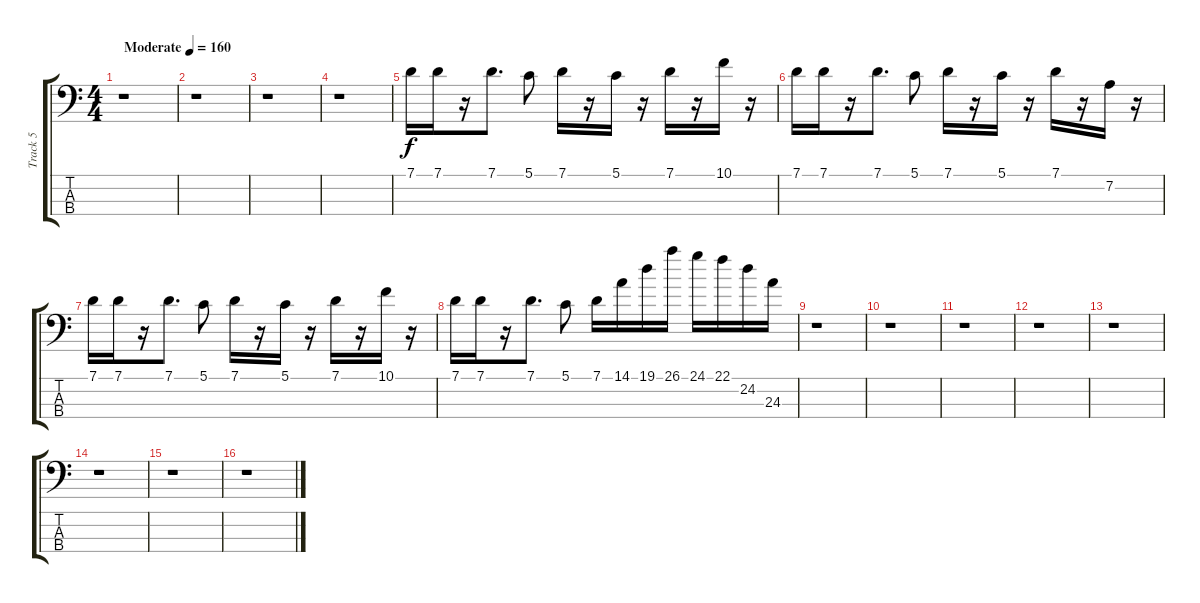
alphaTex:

\track ("Track 5" "Track 5") {instrument electricbassfinger}
\staff {score tabs}
\tuning (G2 D2 A1 E1) {hide}
\ts (4 4)
\tempo (160 "Moderate")
\clef f4
\ks c
r.1{dy f instrument electricbassfinger} |
r.1 |
r.1 |
r.1 |
7.1.16 7.1.16 r.16 7.1.8{d} 5.1.8 7.1.16 r.16 5.1.16 r.16 7.1.16 r.16 10.1.16 r.16 |
7.1.16 7.1.16 r.16 7.1.8{d} 5.1.8 7.1.16 r.16 5.1.16 r.16 7.1.16 r.16 7.2.16 r.16 |
7.1.16 7.1.16 r.16 7.1.8{d} 5.1.8 7.1.16 r.16 5.1.16 r.16 7.1.16 r.16 10.1.16 r.16 |
7.1.16 7.1.16 r.16 7.1.8{d} 5.1.8 7.1.16 14.1.16 19.1.16 26.1.16 24.1.16 22.1.16 24.2.16 24.3.16 |
r.1 |
r.1 |
r.1 |
r.1 |
r.1 |
r.1 |
r.1 |
r.1
